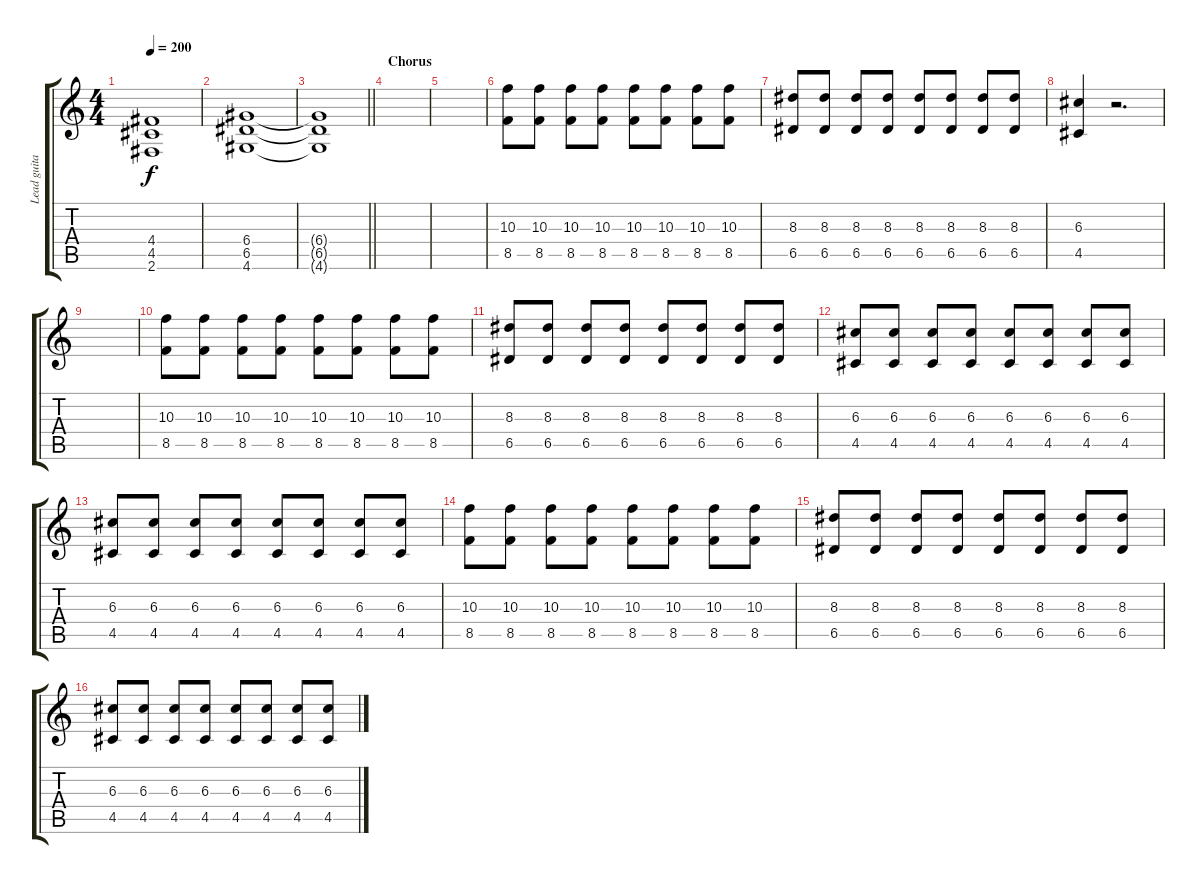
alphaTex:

\track ("Lead guitar" "Lead guita") {instrument overdrivenguitar}
\staff {score tabs}
\tuning (E4 B3 G3 D3 A2 E2) {hide}
\ts (4 4)
\tempo 200
\clef g2
\ks c
(4.4{t} 4.5{t} 2.6{t}).1{dy f} |
(6.4 6.5 4.6).1 |
\barLineRight lightlight
(6.4{t} 6.5{t} 4.6{t}).1 |
\section ("" "Chorus")
|
|
(10.3 8.5).8 (10.3 8.5).8 (10.3 8.5).8 (10.3 8.5).8 (10.3 8.5).8 (10.3 8.5).8 (10.3 8.5).8 (10.3 8.5).8 |
(8.3 6.5).8 (8.3 6.5).8 (8.3 6.5).8 (8.3 6.5).8 (8.3 6.5).8 (8.3 6.5).8 (8.3 6.5).8 (8.3 6.5).8 |
(6.3 4.5).4 r.2{d} |
|
(10.3 8.5).8 (10.3 8.5).8 (10.3 8.5).8 (10.3 8.5).8 (10.3 8.5).8 (10.3 8.5).8 (10.3 8.5).8 (10.3 8.5).8 |
(8.3 6.5).8 (8.3 6.5).8 (8.3 6.5).8 (8.3 6.5).8 (8.3 6.5).8 (8.3 6.5).8 (8.3 6.5).8 (8.3 6.5).8 |
(6.3 4.5).8 (6.3 4.5).8 (6.3 4.5).8 (6.3 4.5).8 (6.3 4.5).8 (6.3 4.5).8 (6.3 4.5).8 (6.3 4.5).8 |
(6.3 4.5).8 (6.3 4.5).8 (6.3 4.5).8 (6.3 4.5).8 (6.3 4.5).8 (6.3 4.5).8 (6.3 4.5).8 (6.3 4.5).8 |
(10.3 8.5).8 (10.3 8.5).8 (10.3 8.5).8 (10.3 8.5).8 (10.3 8.5).8 (10.3 8.5).8 (10.3 8.5).8 (10.3 8.5).8 |
(8.3 6.5).8 (8.3 6.5).8 (8.3 6.5).8 (8.3 6.5).8 (8.3 6.5).8 (8.3 6.5).8 (8.3 6.5).8 (8.3 6.5).8 |
(6.3 4.5).8 (6.3 4.5).8 (6.3 4.5).8 (6.3 4.5).8 (6.3 4.5).8 (6.3 4.5).8 (6.3 4.5).8 (6.3 4.5).8
